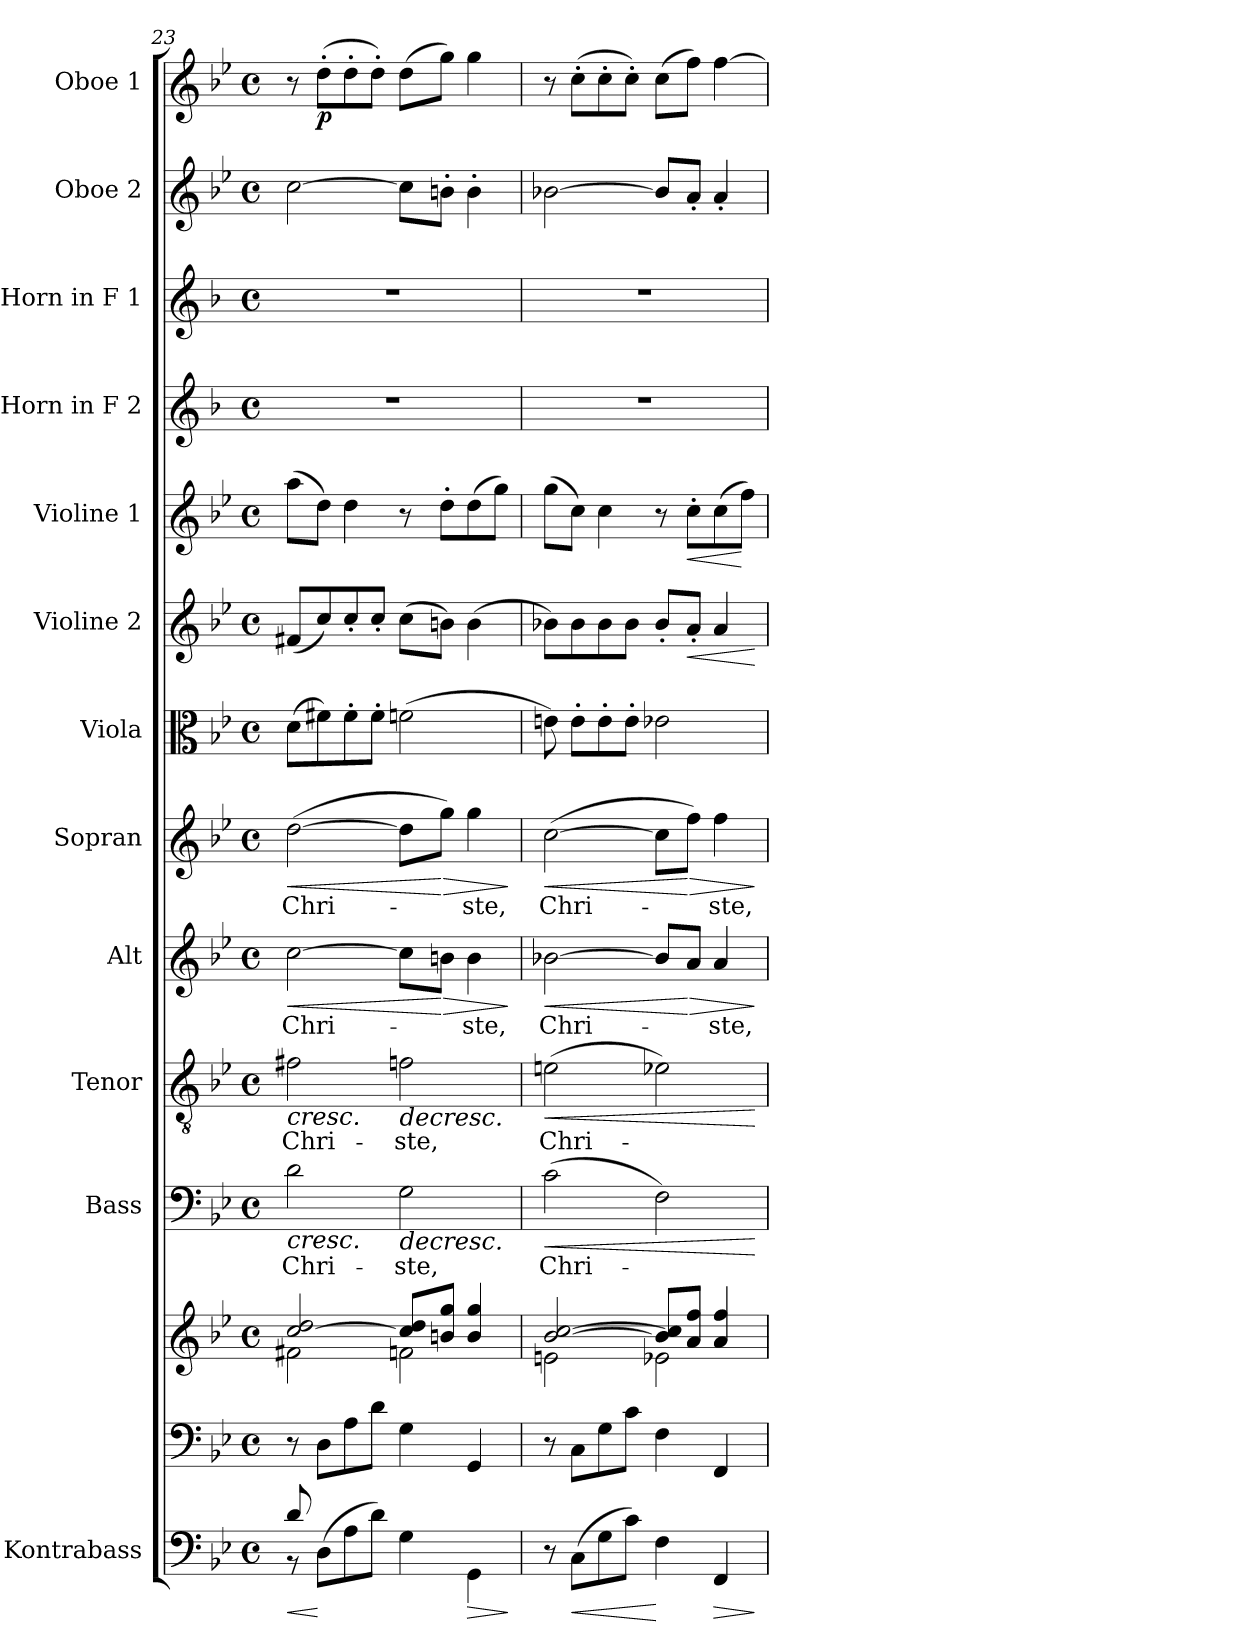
**kern	**dynam	**kern	**kern	**kern	**text	**dynam	**kern	**text	**dynam	**kern	**text	**dynam	**kern	**text	**dynam	**kern	**kern	**dynam	**kern	**dynam	**kern	**kern	**kern	**kern	**dynam
*part13	*part13	*part12	*part12	*part11	*part11	*part11	*part10	*part10	*part10	*part9	*part9	*part9	*part8	*part8	*part8	*part7	*part6	*part6	*part5	*part5	*part4	*part3	*part2	*part1	*part1
*staff14	*staff14	*staff13	*staff12	*staff11	*staff11	*staff11	*staff10	*staff10	*staff10	*staff9	*staff9	*staff9	*staff8	*staff8	*staff8	*staff7	*staff6	*staff6	*staff5	*staff5	*staff4	*staff3	*staff2	*staff1	*staff1
*I"Kontrabass	*	*	*	*I"Bass	*	*	*I"Tenor	*	*	*I"Alt	*	*	*I"Sopran	*	*	*I"Viola	*I"Violine 2	*	*I"Violine 1	*	*I"Horn in F 2	*I"Horn in F 1	*I"Oboe 2	*I"Oboe 1	*
*I'Kb.	*	*	*	*I'B.	*	*	*I'T.	*	*	*I'A.	*	*	*I'S.	*	*	*I'Vla.	*I'Vl. 2	*	*I'Vl. 1	*	*	*	*I'Ob. 2	*I'Ob. 1	*
*clefF4	*	*clefF4	*clefG2	*clefF4	*	*	*clefGv2	*	*	*clefG2	*	*	*clefG2	*	*	*clefC3	*clefG2	*	*clefG2	*	*clefG2	*clefG2	*clefG2	*clefG2	*
*ITrd7c12	*	*	*	*	*	*	*	*	*	*	*	*	*	*	*	*	*	*	*	*	*ITrd4c7	*ITrd4c7	*	*	*
*k[b-e-]	*	*k[b-e-]	*k[b-e-]	*k[b-e-]	*	*	*k[b-e-]	*	*	*k[b-e-]	*	*	*k[b-e-]	*	*	*k[b-e-]	*k[b-e-]	*	*k[b-e-]	*	*k[b-e-]	*k[b-e-]	*k[b-e-]	*k[b-e-]	*
*B-:	*	*B-:	*B-:	*B-:	*	*	*B-:	*	*	*B-:	*	*	*B-:	*	*	*B-:	*B-:	*	*B-:	*	*B-:	*B-:	*B-:	*B-:	*
*M4/4	*	*M4/4	*M4/4	*M4/4	*	*	*M4/4	*	*	*M4/4	*	*	*M4/4	*	*	*M4/4	*M4/4	*	*M4/4	*	*M4/4	*M4/4	*M4/4	*M4/4	*
*met(c)	*	*met(c)	*met(c)	*met(c)	*	*	*met(c)	*	*	*met(c)	*	*	*met(c)	*	*	*met(c)	*met(c)	*	*met(c)	*	*met(c)	*met(c)	*met(c)	*met(c)	*
=23	=23	=23	=23	=23	=23	=23	=23	=23	=23	=23	=23	=23	=23	=23	=23	=23	=23	=23	=23	=23	=23	=23	=23	=23	=23
!	!LO:HP:b	!	!	!	!LO:LY:b	!LO:HP:b	!	!LO:LY:b	!LO:HP:b	!	!LO:LY:b	!LO:HP:b	!	!LO:LY:b	!LO:HP:b	!	!	!	!	!	!	!	!	!	!
*^	*	*	*^	*	*	*	*	*	*	*	*	*	*	*	*	*	*	*	*	*	*	*	*	*	*
8D/	8r	<	8r	[>2cc!/ 2dd!/	2f#X!\	2d\	Chri-	<	2f#X\	Chri-	<	[2cc\	Chri-	<	(>[2dd\	Chri-	<	(>8d\L	(<8f#X/L	.	(>8aa\L	.	1r	1r	[2cc\	8r	.
!	!	!	!	!	!	!	!	!	!	!	!	!	!	!	!	!	!	!	!	!	!	!	!	!	!	!	!LO:DY:b
8ryy	(>8DD\L	[	8D\L	.	.	.	.	.	.	.	.	.	.	.	.	.	.	8f#X\)	8cc/)	.	8dd\J)	.	.	.	.	(>8dd'>\L	p
4ryy	8AA\	.	8A\	.	.	.	.	.	.	.	.	.	.	.	.	.	.	8f#'>\	8cc'</	.	4dd\	.	.	.	.	8dd'>\	.
.	8D\J)	.	8d\J	.	.	.	.	.	.	.	.	.	.	.	.	.	.	8f#'>\J	8cc'</J	.	.	.	.	.	.	8dd'>\J)	.
!	!	!	!	!	!	!	!LO:LY:b	!LO:HP:b	!	!LO:LY:b	!LO:HP:b	!	!	!	!	!	!	!	!	!	!	!	!	!	!	!	!
2ryy	4GG\	.	4G\	8cc!/] 8dd!/L	2fn!\	2G\	-ste,	>	2fn\	-ste,	>	8cc\L]	.	.	8dd\L]	.	.	(>2fn\	(>8cc\L	.	8r	.	.	.	8cc\L]	(>8dd\L	.
!	!	!	!	!	!	!	!	!	!	!	!	!	!	!LO:HP:n=1:b	!	!	!LO:HP:n=1:b	!	!	!	!	!	!	!	!	!	!
.	.	.	.	8bn!/ 8gg!/J	.	.	.	.	.	.	.	8bn\J	.	[ >	8gg\J)	.	[ >	.	8bn\J)	.	8dd'>\L	.	.	.	8bn'>\J	8gg\J)	.
!	!	!LO:HP:b	!	!	!	!	!	!	!	!	!	!	!LO:LY:b	!	!	!LO:LY:b	!	!	!	!	!	!	!	!	!	!	!
.	4GGG\	>	4GG/	4b!/ 4gg!/	.	.	.	.	.	.	.	4b\	-ste,	.	4gg\	-ste,	.	.	(>4b\	.	(>8dd\	.	.	.	4b'>\	4gg\	.
.	.	.	.	.	.	.	.	.	.	.	.	.	.	.	.	.	.	.	.	.	8gg\J)	.	.	.	.	.	.
*v	*v	*	*	*v	*v	*	*	*	*	*	*	*	*	*	*	*	*	*	*	*	*	*	*	*	*	*	*
.	]	.	.	.	.	[	.	.	[	.	.	]	.	.	]	.	.	.	.	.	.	.	.	.	.
=24	=24	=24	=24	=24	=24	=24	=24	=24	=24	=24	=24	=24	=24	=24	=24	=24	=24	=24	=24	=24	=24	=24	=24	=24	=24
*	*	*	*^	*	*	*	*	*	*	*	*	*	*	*	*	*	*	*	*	*	*	*	*	*	*
!	!	!	!	!	!	!LO:LY:b	!LO:HP:b	!	!LO:LY:b	!LO:HP:b	!	!LO:LY:b	!LO:HP:b	!	!LO:LY:b	!LO:HP:b	!	!	!	!	!	!	!	!	!	!
8r	.	8r	[>2b-!/ [>2cc!/	2en!\	(>2c\	Chri-	<	(>2en\	Chri-	<	[2b-X\	Chri-	<	(>[2cc\	Chri-	<	8en\)	8b-X\L)	.	(>8gg\L	.	1r	1r	[2b-X\	8r	.
!	!LO:HP:b	!	!	!	!	!	!	!	!	!	!	!	!	!	!	!	!	!	!	!	!	!	!	!	!	!
(>8CC\L	<	8C\L	.	.	.	.	.	.	.	.	.	.	.	.	.	.	8e'>\L	8b-\	.	8cc\J)	.	.	.	.	(>8cc'>\L	.
8GG\	.	8G\	.	.	.	.	.	.	.	.	.	.	.	.	.	.	8e'>\	8b-\	.	4cc\	.	.	.	.	8cc'>\	.
8C\J)	.	8c\J	.	.	.	.	.	.	.	.	.	.	.	.	.	.	8e'>\J	8b-\J	.	.	.	.	.	.	8cc'>\J)	.
4FF\	[	4F\	8b-!/] 8cc!/]L	2e-X!\	2F\)	.	]	2e-X\)	.	]	8b-/L]	.	.	8cc\L]	.	.	2e-X\	8b-'</L	.	8r	.	.	.	8b-/L]	(>8cc\L	.
!	!	!	!	!	!	!	!	!	!	!	!	!	!LO:HP:n=1:b	!	!	!LO:HP:n=1:b	!	!	!LO:HP:b	!	!LO:HP:b	!	!	!	!	!
.	.	.	8a!/ 8ff!/J	.	.	.	.	.	.	.	8a/J	.	[ >	8ff\J)	.	[ >	.	8a'</J	<	8cc'>\L	<	.	.	8a'</J	8ff\J)	.
!	!LO:HP:b	!	!	!	!	!	!	!	!	!	!	!LO:LY:b	!	!	!LO:LY:b	!	!	!	!	!	!	!	!	!	!	!
4FFF/	>	4FF/	4a!/ 4ff!/	.	.	.	.	.	.	.	4a/	-ste,	.	4ff\	-ste,	.	.	4a/	.	(>8cc\	.	.	.	4a'</	[4ff\	.
.	.	.	.	.	.	.	.	.	.	.	.	.	.	.	.	.	.	.	.	8ff\J)	[	.	.	.	.	.
*	*	*	*v	*v	*	*	*	*	*	*	*	*	*	*	*	*	*	*	*	*	*	*	*	*	*	*
.	]	.	.	.	.	[	.	.	[	.	.	]	.	.	]	.	.	[	.	.	.	.	.	.	.
=	=	=	=	=	=	=	=	=	=	=	=	=	=	=	=	=	=	=	=	=	=	=	=	=	=
*-	*-	*-	*-	*-	*-	*-	*-	*-	*-	*-	*-	*-	*-	*-	*-	*-	*-	*-	*-	*-	*-	*-	*-	*-	*-
